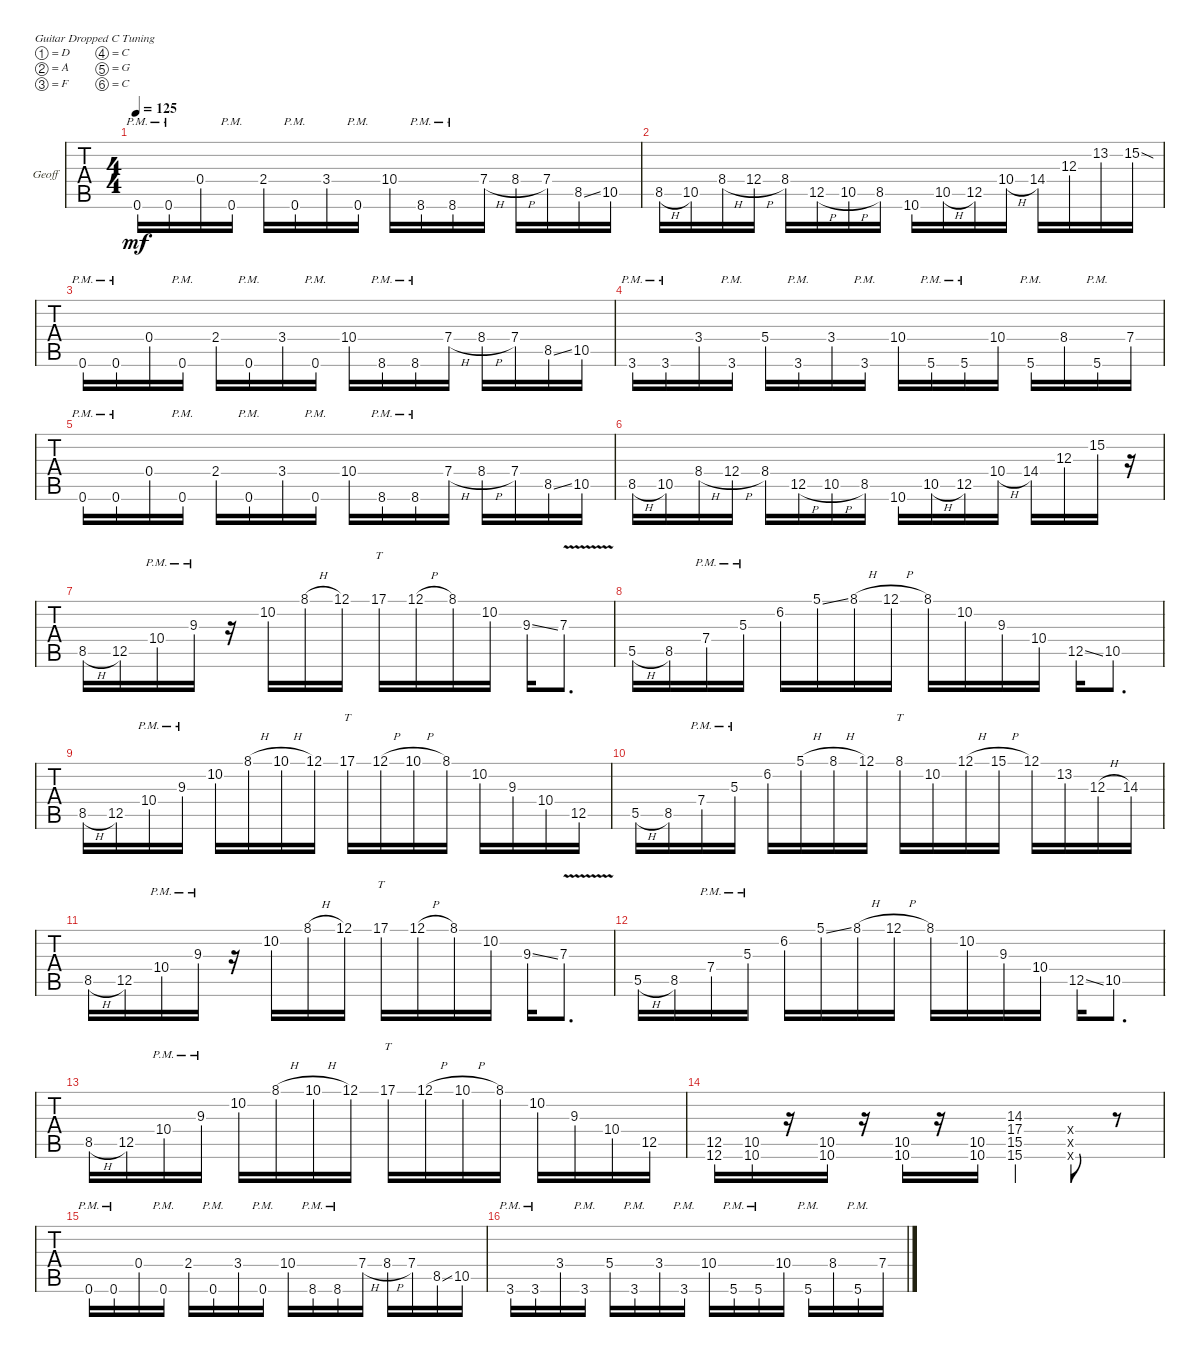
\defaultSystemsLayout 4
\bracketExtendMode groupsimilarinstruments
\firstSystemTrackNameOrientation horizontal
\otherSystemsTrackNameOrientation horizontal
\track ("Geofuck" "Geoff") {instrument distortionguitar}
\staff {tabs}
\tuning (D4 A3 F3 C3 G2 C2)
\ts (4 4)
\tempo 125
\clef g2
\ks c
0.6{pm}.16{dy mf} 0.6{pm}.16 0.4.16 0.6{pm}.16 2.4.16 0.6{pm}.16 3.4.16 0.6{pm}.16 10.4.16 8.6{pm}.16 8.6{pm}.16 7.4{h}.16 8.4{h}.16 7.4.16 8.5{ss}.16 10.5.16 |
8.5{h}.16 10.5.16 8.4{h}.16 12.4{h}.16 8.4.16 12.5{h}.16 10.5{h}.16 8.5.16 10.6.16 10.5{h}.16 12.5.16 10.4{h}.16 14.4.16 12.3.16 13.2.16 15.2{sod}.16 |
0.6{pm}.16 0.6{pm}.16 0.4.16 0.6{pm}.16 2.4.16 0.6{pm}.16 3.4.16 0.6{pm}.16 10.4.16 8.6{pm}.16 8.6{pm}.16 7.4{h}.16 8.4{h}.16 7.4.16 8.5{ss}.16 10.5.16 |
3.6{pm}.16 3.6{pm}.16 3.4.16 3.6{pm}.16 5.4.16 3.6{pm}.16 3.4.16 3.6{pm}.16 10.4.16 5.6{pm}.16 5.6{pm}.16 10.4.16 5.6{pm}.16 8.4.16 5.6{pm}.16 7.4.16 |
0.6{pm}.16 0.6{pm}.16 0.4.16 0.6{pm}.16 2.4.16 0.6{pm}.16 3.4.16 0.6{pm}.16 10.4.16 8.6{pm}.16 8.6{pm}.16 7.4{h}.16 8.4{h}.16 7.4.16 8.5{ss}.16 10.5.16 |
8.5{h}.16 10.5.16 8.4{h}.16 12.4{h}.16 8.4.16 12.5{h}.16 10.5{h}.16 8.5.16 10.6.16 10.5{h}.16 12.5.16 10.4{h}.16 14.4.16 12.3.16 15.2.16 r.16 |
8.5{h}.16 12.5.16 10.4{pm}.16 9.3{pm}.16 r.16 10.2.16 8.1{h}.16 12.1.16 17.1.16{tt} 12.1{h}.16 8.1.16 10.2.16 9.3{ss}.16 7.3{v}.8{d} |
5.5{h}.16 8.5.16 7.4{pm}.16 5.3{pm}.16 6.2.16 5.1{ss}.16 8.1{h}.16 12.1{h}.16 8.1.16 10.2.16 9.3.16 10.4.16 12.5{ss}.16 10.5.8{d} |
8.5{h}.16 12.5.16 10.4{pm}.16 9.3{pm}.16 10.2.16 8.1{h}.16 10.1{h}.16 12.1.16 17.1.16{tt} 12.1{h}.16 10.1{h}.16 8.1.16 10.2.16 9.3.16 10.4.16 12.5.16 |
5.5{h}.16 8.5.16 7.4{pm}.16 5.3{pm}.16 6.2.16 5.1{h}.16 8.1{h}.16 12.1.16 8.1.16{tt} 10.2.16 12.1{h}.16 15.1{h}.16 12.1.16 13.2.16 12.3{h}.16 14.3.16 |
8.5{h}.16 12.5.16 10.4{pm}.16 9.3{pm}.16 r.16 10.2.16 8.1{h}.16 12.1.16 17.1.16{tt} 12.1{h}.16 8.1.16 10.2.16 9.3{ss}.16 7.3{v}.8{d} |
5.5{h}.16 8.5.16 7.4{pm}.16 5.3{pm}.16 6.2.16 5.1{ss}.16 8.1{h}.16 12.1{h}.16 8.1.16 10.2.16 9.3.16 10.4.16 12.5{ss}.16 10.5.8{d} |
8.5{h}.16 12.5.16 10.4{pm}.16 9.3{pm}.16 10.2.16 8.1{h}.16 10.1{h}.16 12.1.16 17.1.16{tt} 12.1{h}.16 10.1{h}.16 8.1.16 10.2.16 9.3.16 10.4.16 12.5.16 |
(12.6 12.5).16 (10.5 10.6).16 r.16 (10.6 10.5).16 r.16 (10.6 10.5).16 r.16 (10.6 10.5).16 (15.6 15.5 17.4 14.3).4 (0.6{x} 0.5{x} 0.4{x}).8 r.8 |
0.6{pm}.16 0.6{pm}.16 0.4.16 0.6{pm}.16 2.4.16 0.6{pm}.16 3.4.16 0.6{pm}.16 10.4.16 8.6{pm}.16 8.6{pm}.16 7.4{h}.16 8.4{h}.16 7.4.16 8.5{ss}.16 10.5.16 |
3.6{pm}.16 3.6{pm}.16 3.4.16 3.6{pm}.16 5.4.16 3.6{pm}.16 3.4.16 3.6{pm}.16 10.4.16 5.6{pm}.16 5.6{pm}.16 10.4.16 5.6{pm}.16 8.4.16 5.6{pm}.16 7.4.16
